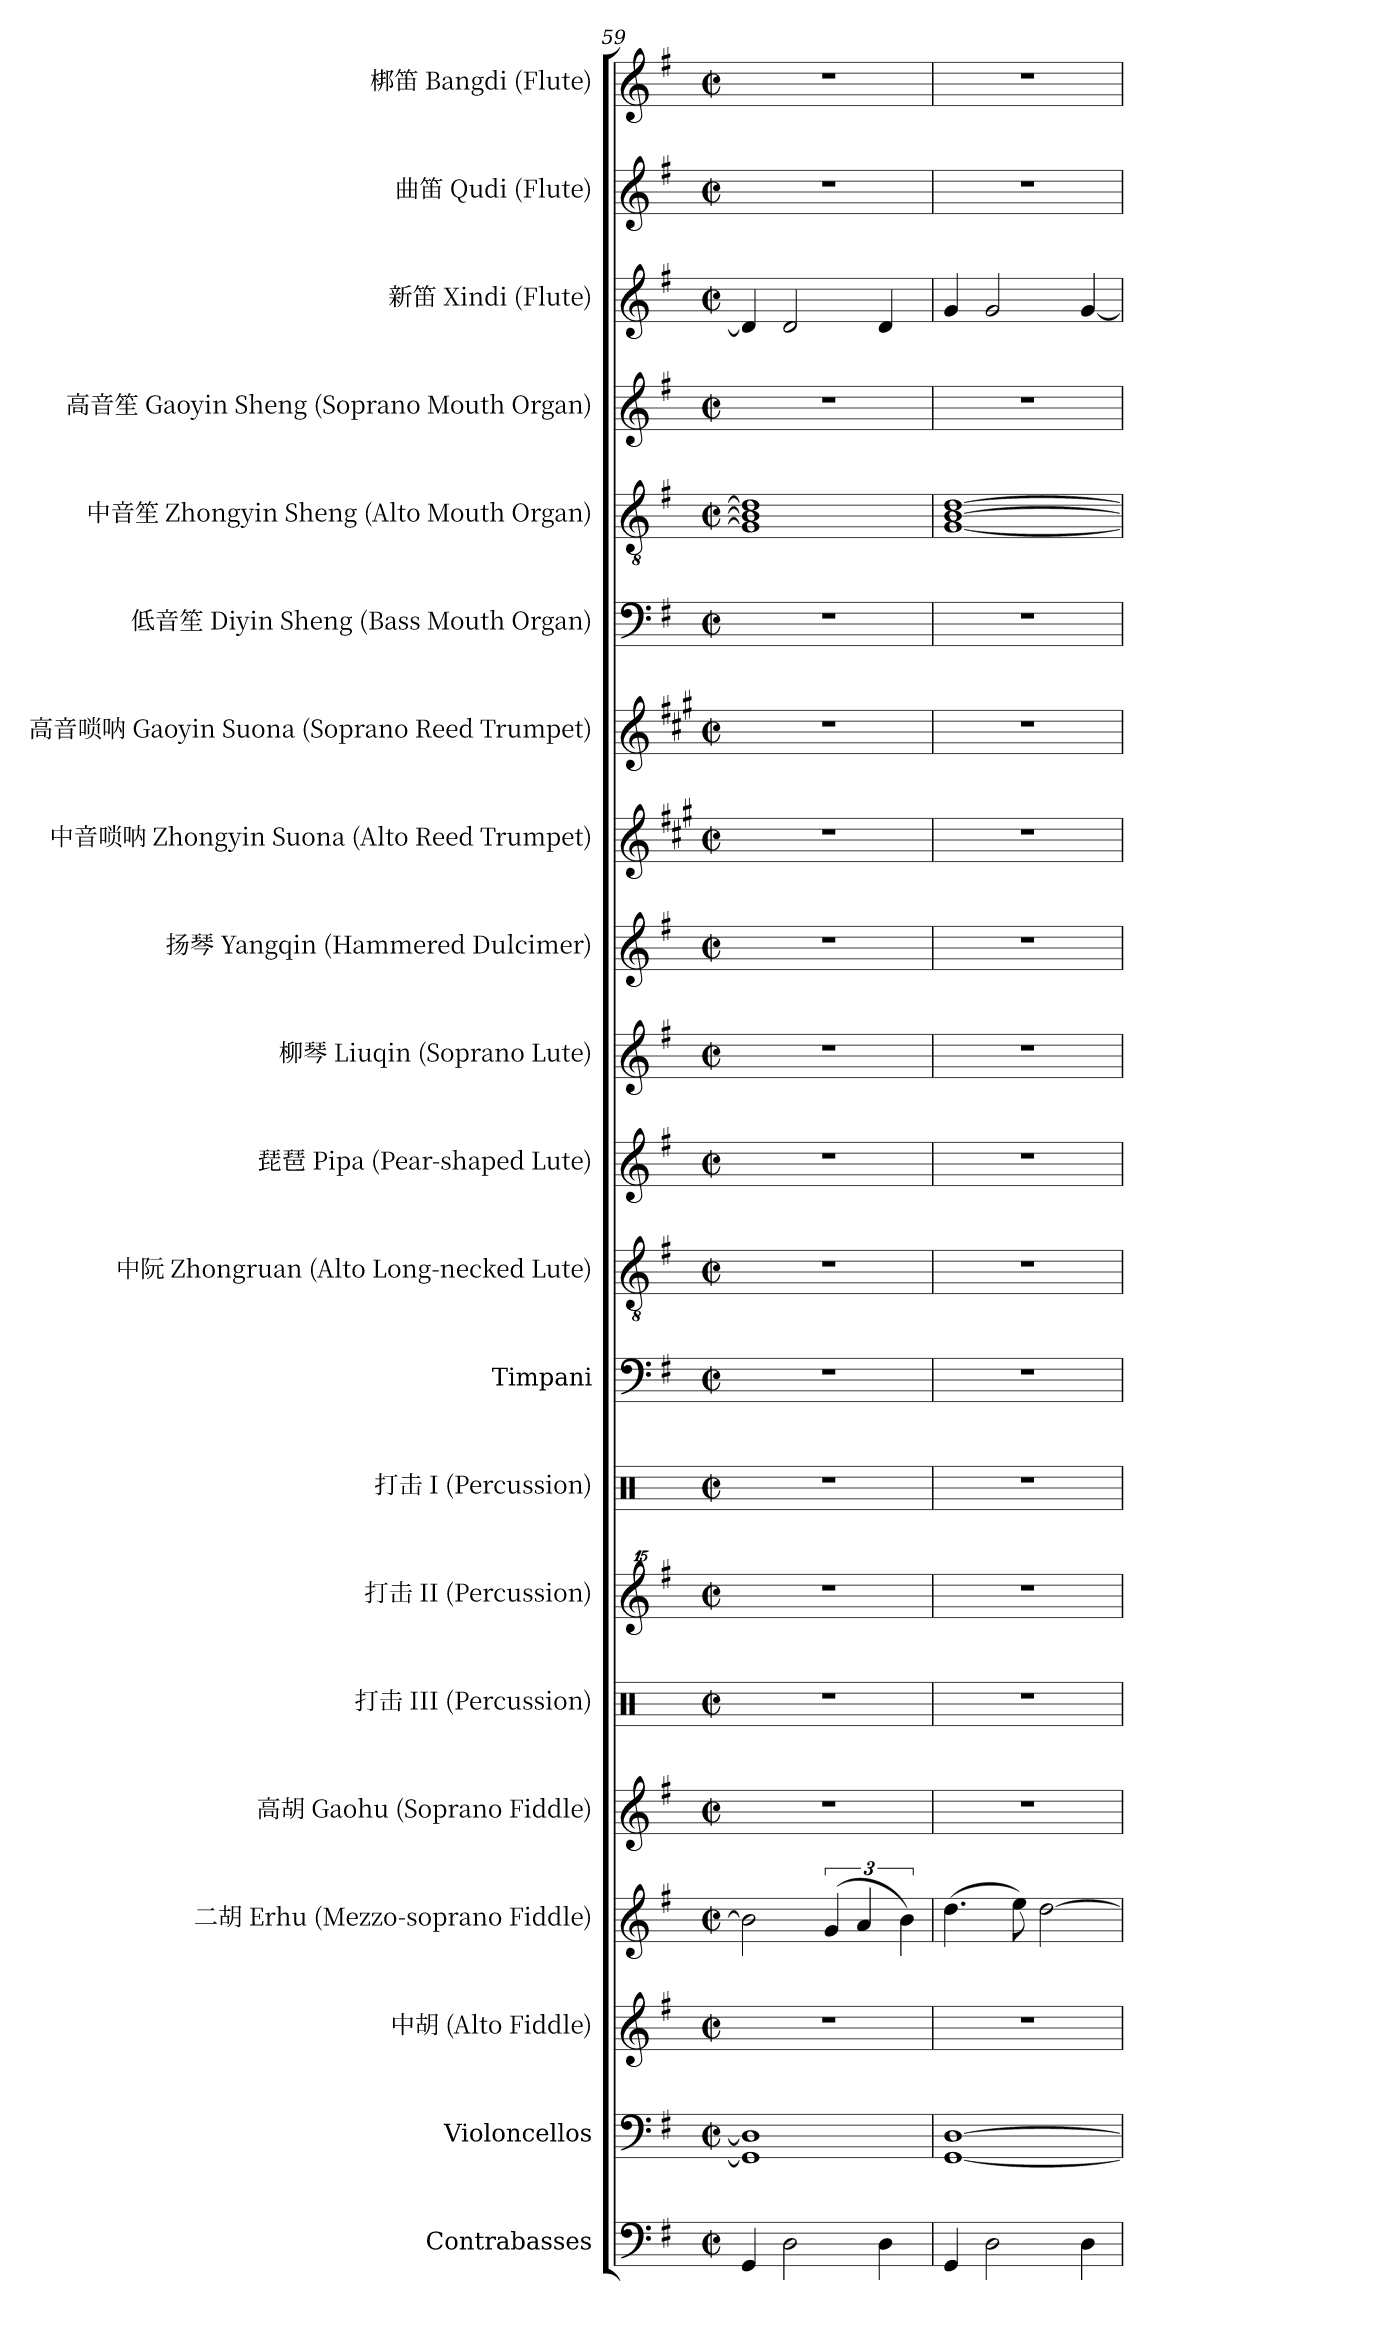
**kern	**kern	**kern	**kern	**kern	**kern	**kern	**kern	**kern	**kern	**kern	**kern	**kern	**kern	**kern	**kern	**kern	**kern	**kern	**kern	**kern
*part21	*part20	*part19	*part18	*part17	*part16	*part15	*part14	*part13	*part12	*part11	*part10	*part9	*part8	*part7	*part6	*part5	*part4	*part3	*part2	*part1
*staff21	*staff20	*staff19	*staff18	*staff17	*staff16	*staff15	*staff14	*staff13	*staff12	*staff11	*staff10	*staff9	*staff8	*staff7	*staff6	*staff5	*staff4	*staff3	*staff2	*staff1
*I"Contrabasses	*I"Violoncellos	*I"中胡 (Alto Fiddle)	*I"二胡 Erhu (Mezzo-soprano Fiddle)	*I"高胡 Gaohu (Soprano Fiddle)	*I"打击 III (Percussion)	*I"打击 II (Percussion)	*I"打击 I (Percussion)	*I"Timpani	*I"中阮 Zhongruan (Alto Long-necked Lute)	*I"琵琶 Pipa (Pear-shaped Lute)	*I"柳琴 Liuqin (Soprano Lute)	*I"扬琴 Yangqin  (Hammered Dulcimer)	*I"中音唢呐 Zhongyin Suona (Alto Reed Trumpet)	*I"高音唢呐 Gaoyin Suona (Soprano Reed Trumpet)	*I"低音笙 Diyin Sheng (Bass Mouth Organ)	*I"中音笙 Zhongyin Sheng (Alto Mouth Organ)	*I"高音笙 Gaoyin Sheng (Soprano Mouth Organ)	*I"新笛 Xindi (Flute)	*I"曲笛 Qudi (Flute)	*I"梆笛 Bangdi (Flute)
*I'Cbs.	*I'Vcs.	*	*	*	*I'打击 III	*I'打击 II	*I'打击 I	*I'Timp.	*	*	*	*	*	*	*	*	*	*	*	*
*clefF4	*clefF4	*clefG2	*clefG2	*clefG2	*clefX	*clefG^^2	*clefX	*clefF4	*clefGv2	*clefG2	*clefG2	*clefG2	*clefG2	*clefG2	*clefF4	*clefGv2	*clefG2	*clefG2	*clefG2	*clefG2
*	*	*	*	*	*	*	*	*	*	*ITrd7c12	*	*	*ITrd1c2	*ITrd1c2	*	*	*	*	*	*
*k[f#]	*k[f#]	*k[f#]	*k[f#]	*k[f#]	*k[]	*k[f#]	*k[]	*k[f#]	*k[f#]	*k[f#]	*k[f#]	*k[f#]	*k[f#]	*k[f#]	*k[f#]	*k[f#]	*k[f#]	*k[f#]	*k[f#]	*k[f#]
*M2/2	*M2/2	*M2/2	*M2/2	*M2/2	*M2/2	*M2/2	*M2/2	*M2/2	*M2/2	*M2/2	*M2/2	*M2/2	*M2/2	*M2/2	*M2/2	*M2/2	*M2/2	*M2/2	*M2/2	*M2/2
*met(c|)	*met(c|)	*met(c|)	*met(c|)	*met(c|)	*met(c|)	*met(c|)	*met(c|)	*met(c|)	*met(c|)	*met(c|)	*met(c|)	*met(c|)	*met(c|)	*met(c|)	*met(c|)	*met(c|)	*met(c|)	*met(c|)	*met(c|)	*met(c|)
=59	=59	=59	=59	=59	=59	=59	=59	=59	=59	=59	=59	=59	=59	=59	=59	=59	=59	=59	=59	=59
4GG/	1GG] 1D]	1r	2b\]	1r	1r	1r	1r	1r	1r	1r	1r	1r	1r	1r	1r	1G] 1B] 1d]	1r	4d/]	1r	1r
2D\	.	.	.	.	.	.	.	.	.	.	.	.	.	.	.	.	.	2d/	.	.
.	.	.	(6g/	.	.	.	.	.	.	.	.	.	.	.	.	.	.	.	.	.
.	.	.	6a/	.	.	.	.	.	.	.	.	.	.	.	.	.	.	.	.	.
4D\	.	.	.	.	.	.	.	.	.	.	.	.	.	.	.	.	.	4d/	.	.
.	.	.	6b\)	.	.	.	.	.	.	.	.	.	.	.	.	.	.	.	.	.
=60	=60	=60	=60	=60	=60	=60	=60	=60	=60	=60	=60	=60	=60	=60	=60	=60	=60	=60	=60	=60
4GG/	[1GG [1D	1r	(4.dd\	1r	1r	1r	1r	1r	1r	1r	1r	1r	1r	1r	1r	[1G [1B [1d	1r	4g/	1r	1r
2D\	.	.	.	.	.	.	.	.	.	.	.	.	.	.	.	.	.	2g/	.	.
.	.	.	8ee\)	.	.	.	.	.	.	.	.	.	.	.	.	.	.	.	.	.
.	.	.	[2dd\	.	.	.	.	.	.	.	.	.	.	.	.	.	.	.	.	.
4D\	.	.	.	.	.	.	.	.	.	.	.	.	.	.	.	.	.	[4g/	.	.
=	=	=	=	=	=	=	=	=	=	=	=	=	=	=	=	=	=	=	=	=
*-	*-	*-	*-	*-	*-	*-	*-	*-	*-	*-	*-	*-	*-	*-	*-	*-	*-	*-	*-	*-
